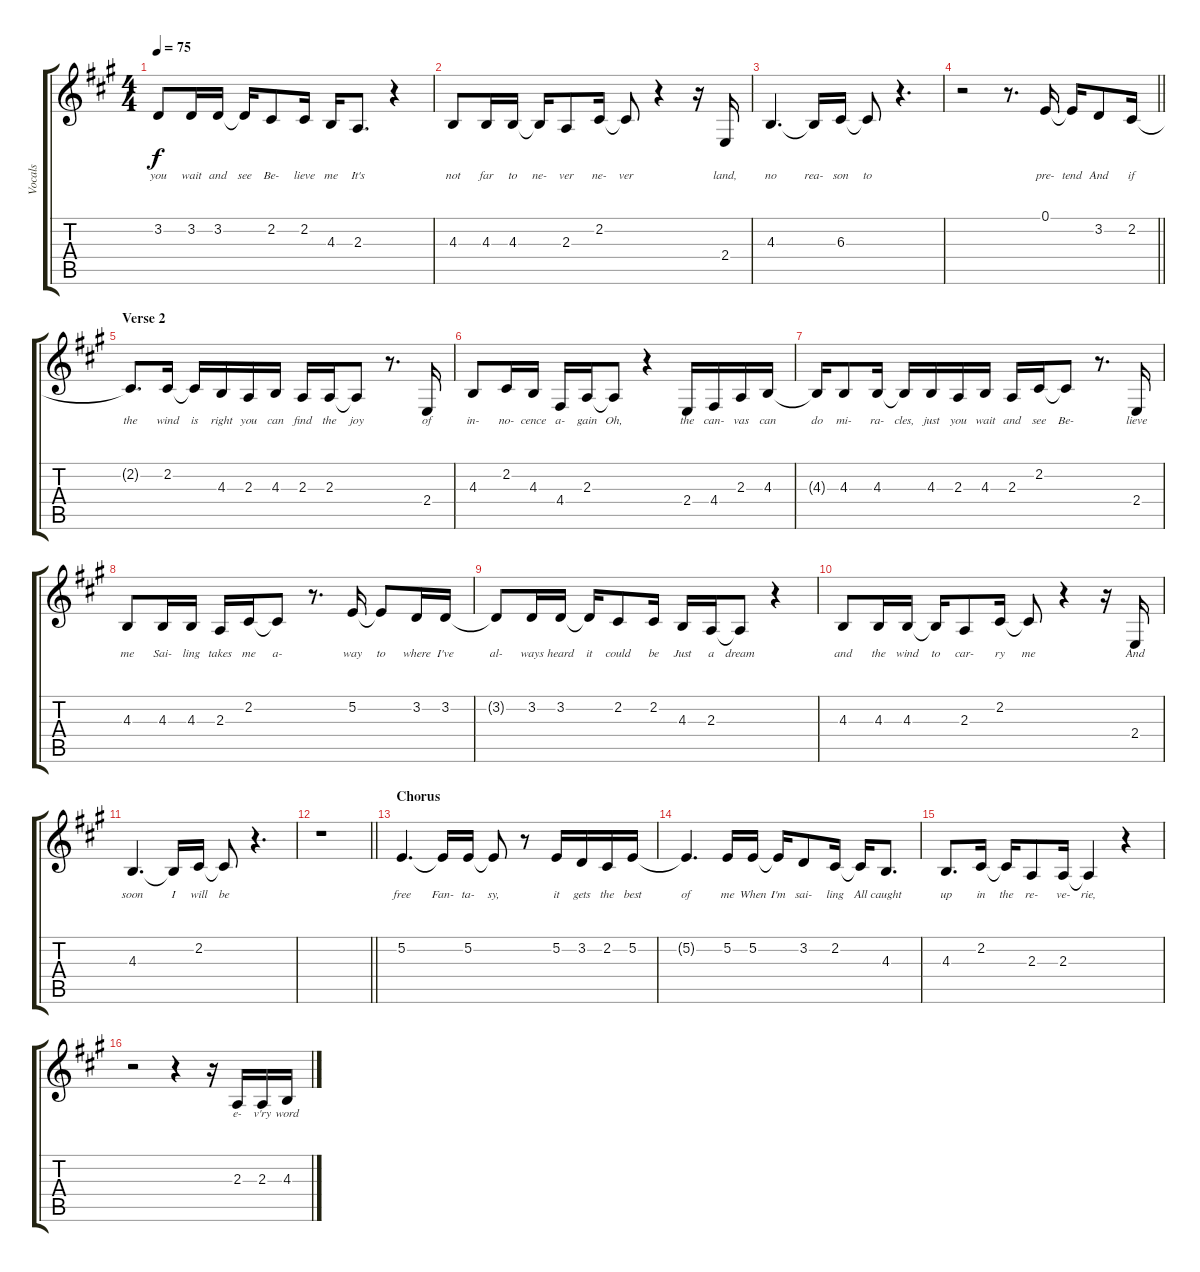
\track ("Vocals" "Vocals") {instrument altosax}
\staff {score tabs}
\tuning (E4 B3 G3 D3 A2 E2) {hide}
\ts (4 4)
\tempo 75
\clef g2
\ks f#minor
3.2{t}.8{lyrics (0 "you") lyrics (1 "") lyrics (2 "") lyrics (3 "") lyrics (4 "") dy f} 3.2.16{lyrics (0 "wait") lyrics (1 "") lyrics (2 "") lyrics (3 "") lyrics (4 "")} 3.2.16{lyrics (0 "and") lyrics (1 "") lyrics (2 "") lyrics (3 "") lyrics (4 "")} 3.2{t}.16{lyrics (0 "see") lyrics (1 "") lyrics (2 "") lyrics (3 "") lyrics (4 "")} 2.2.8{lyrics (0 "Be-") lyrics (1 "") lyrics (2 "") lyrics (3 "") lyrics (4 "")} 2.2.16{lyrics (0 "lieve") lyrics (1 "") lyrics (2 "") lyrics (3 "") lyrics (4 "")} 4.3.16{lyrics (0 "me") lyrics (1 "") lyrics (2 "") lyrics (3 "") lyrics (4 "")} 2.3.8{d lyrics (0 "It's") lyrics (1 "") lyrics (2 "") lyrics (3 "") lyrics (4 "")} r.4 |
4.3.8{lyrics (0 "not") lyrics (1 "") lyrics (2 "") lyrics (3 "") lyrics (4 "")} 4.3.16{lyrics (0 "far") lyrics (1 "") lyrics (2 "") lyrics (3 "") lyrics (4 "")} 4.3.16{lyrics (0 "to") lyrics (1 "") lyrics (2 "") lyrics (3 "") lyrics (4 "")} 4.3{t}.16{lyrics (0 "ne-") lyrics (1 "") lyrics (2 "") lyrics (3 "") lyrics (4 "")} 2.3.8{lyrics (0 "ver") lyrics (1 "") lyrics (2 "") lyrics (3 "") lyrics (4 "")} 2.2.16{lyrics (0 "ne-") lyrics (1 "") lyrics (2 "") lyrics (3 "") lyrics (4 "")} 2.2{t}.8{lyrics (0 "ver") lyrics (1 "") lyrics (2 "") lyrics (3 "") lyrics (4 "")} r.4 r.16 2.4.16{lyrics (0 "land,") lyrics (1 "") lyrics (2 "") lyrics (3 "") lyrics (4 "")} |
4.3.4{d lyrics (0 "no") lyrics (1 "") lyrics (2 "") lyrics (3 "") lyrics (4 "")} 4.3{t}.16{lyrics (0 "rea-") lyrics (1 "") lyrics (2 "") lyrics (3 "") lyrics (4 "")} 6.3.16{lyrics (0 "son") lyrics (1 "") lyrics (2 "") lyrics (3 "") lyrics (4 "")} 6.3{t}.8{lyrics (0 "to") lyrics (1 "") lyrics (2 "") lyrics (3 "") lyrics (4 "")} r.4{d} |
\barLineRight lightlight
r.2 r.8{d} 0.1.16{lyrics (0 "pre-") lyrics (1 "") lyrics (2 "") lyrics (3 "") lyrics (4 "")} 0.1{t}.16{lyrics (0 "tend") lyrics (1 "") lyrics (2 "") lyrics (3 "") lyrics (4 "")} 3.2.8{lyrics (0 "And") lyrics (1 "") lyrics (2 "") lyrics (3 "") lyrics (4 "")} 2.2.16{lyrics (0 "if") lyrics (1 "") lyrics (2 "") lyrics (3 "") lyrics (4 "")} |
\section ("" "Verse 2")
2.2{t}.8{d lyrics (0 "the") lyrics (1 "") lyrics (2 "") lyrics (3 "") lyrics (4 "")} 2.2.16{lyrics (0 "wind") lyrics (1 "") lyrics (2 "") lyrics (3 "") lyrics (4 "")} 2.2{t}.16{lyrics (0 "is") lyrics (1 "") lyrics (2 "") lyrics (3 "") lyrics (4 "")} 4.3.16{lyrics (0 "right") lyrics (1 "") lyrics (2 "") lyrics (3 "") lyrics (4 "")} 2.3.16{lyrics (0 "you") lyrics (1 "") lyrics (2 "") lyrics (3 "") lyrics (4 "")} 4.3.16{lyrics (0 "can") lyrics (1 "") lyrics (2 "") lyrics (3 "") lyrics (4 "")} 2.3.16{lyrics (0 "find") lyrics (1 "") lyrics (2 "") lyrics (3 "") lyrics (4 "")} 2.3.16{lyrics (0 "the") lyrics (1 "") lyrics (2 "") lyrics (3 "") lyrics (4 "")} 2.3{t}.8{lyrics (0 "joy") lyrics (1 "") lyrics (2 "") lyrics (3 "") lyrics (4 "")} r.8{d} 2.4.16{lyrics (0 "of") lyrics (1 "") lyrics (2 "") lyrics (3 "") lyrics (4 "")} |
4.3.8{lyrics (0 "in-") lyrics (1 "") lyrics (2 "") lyrics (3 "") lyrics (4 "")} 2.2.16{lyrics (0 "no-") lyrics (1 "") lyrics (2 "") lyrics (3 "") lyrics (4 "")} 4.3.16{lyrics (0 "cence") lyrics (1 "") lyrics (2 "") lyrics (3 "") lyrics (4 "")} 4.4.16{lyrics (0 "a-") lyrics (1 "") lyrics (2 "") lyrics (3 "") lyrics (4 "")} 2.3.16{lyrics (0 "gain") lyrics (1 "") lyrics (2 "") lyrics (3 "") lyrics (4 "")} 2.3{t}.8{lyrics (0 "Oh,") lyrics (1 "") lyrics (2 "") lyrics (3 "") lyrics (4 "")} r.4 2.4.16{lyrics (0 "the") lyrics (1 "") lyrics (2 "") lyrics (3 "") lyrics (4 "")} 4.4.16{lyrics (0 "can-") lyrics (1 "") lyrics (2 "") lyrics (3 "") lyrics (4 "")} 2.3.16{lyrics (0 "vas") lyrics (1 "") lyrics (2 "") lyrics (3 "") lyrics (4 "")} 4.3.16{lyrics (0 "can") lyrics (1 "") lyrics (2 "") lyrics (3 "") lyrics (4 "")} |
4.3{t}.16{lyrics (0 "do") lyrics (1 "") lyrics (2 "") lyrics (3 "") lyrics (4 "")} 4.3.8{lyrics (0 "mi-") lyrics (1 "") lyrics (2 "") lyrics (3 "") lyrics (4 "")} 4.3.16{lyrics (0 "ra-") lyrics (1 "") lyrics (2 "") lyrics (3 "") lyrics (4 "")} 4.3{t}.16{lyrics (0 "cles,") lyrics (1 "") lyrics (2 "") lyrics (3 "") lyrics (4 "")} 4.3.16{lyrics (0 "just") lyrics (1 "") lyrics (2 "") lyrics (3 "") lyrics (4 "")} 2.3.16{lyrics (0 "you") lyrics (1 "") lyrics (2 "") lyrics (3 "") lyrics (4 "")} 4.3.16{lyrics (0 "wait") lyrics (1 "") lyrics (2 "") lyrics (3 "") lyrics (4 "")} 2.3.16{lyrics (0 "and") lyrics (1 "") lyrics (2 "") lyrics (3 "") lyrics (4 "")} 2.2.16{lyrics (0 "see") lyrics (1 "") lyrics (2 "") lyrics (3 "") lyrics (4 "")} 2.2{t}.8{lyrics (0 "Be-") lyrics (1 "") lyrics (2 "") lyrics (3 "") lyrics (4 "")} r.8{d} 2.4.16{lyrics (0 "lieve") lyrics (1 "") lyrics (2 "") lyrics (3 "") lyrics (4 "")} |
4.3.8{lyrics (0 "me") lyrics (1 "") lyrics (2 "") lyrics (3 "") lyrics (4 "")} 4.3.16{lyrics (0 "Sai-") lyrics (1 "") lyrics (2 "") lyrics (3 "") lyrics (4 "")} 4.3.16{lyrics (0 "ling") lyrics (1 "") lyrics (2 "") lyrics (3 "") lyrics (4 "")} 2.3.16{lyrics (0 "takes") lyrics (1 "") lyrics (2 "") lyrics (3 "") lyrics (4 "")} 2.2.16{lyrics (0 "me") lyrics (1 "") lyrics (2 "") lyrics (3 "") lyrics (4 "")} 2.2{t}.8{lyrics (0 "a-") lyrics (1 "") lyrics (2 "") lyrics (3 "") lyrics (4 "")} r.8{d} 5.2.16{lyrics (0 "way") lyrics (1 "") lyrics (2 "") lyrics (3 "") lyrics (4 "")} 5.2{t}.8{lyrics (0 "to") lyrics (1 "") lyrics (2 "") lyrics (3 "") lyrics (4 "")} 3.2.16{lyrics (0 "where") lyrics (1 "") lyrics (2 "") lyrics (3 "") lyrics (4 "")} 3.2.16{lyrics (0 "I've") lyrics (1 "") lyrics (2 "") lyrics (3 "") lyrics (4 "")} |
3.2{t}.8{lyrics (0 "al-") lyrics (1 "") lyrics (2 "") lyrics (3 "") lyrics (4 "")} 3.2.16{lyrics (0 "ways") lyrics (1 "") lyrics (2 "") lyrics (3 "") lyrics (4 "")} 3.2.16{lyrics (0 "heard") lyrics (1 "") lyrics (2 "") lyrics (3 "") lyrics (4 "")} 3.2{t}.16{lyrics (0 "it") lyrics (1 "") lyrics (2 "") lyrics (3 "") lyrics (4 "")} 2.2.8{lyrics (0 "could") lyrics (1 "") lyrics (2 "") lyrics (3 "") lyrics (4 "")} 2.2.16{lyrics (0 "be") lyrics (1 "") lyrics (2 "") lyrics (3 "") lyrics (4 "")} 4.3.16{lyrics (0 "Just") lyrics (1 "") lyrics (2 "") lyrics (3 "") lyrics (4 "")} 2.3.16{lyrics (0 "a") lyrics (1 "") lyrics (2 "") lyrics (3 "") lyrics (4 "")} 2.3{t}.8{lyrics (0 "dream") lyrics (1 "") lyrics (2 "") lyrics (3 "") lyrics (4 "")} r.4 |
4.3.8{lyrics (0 "and") lyrics (1 "") lyrics (2 "") lyrics (3 "") lyrics (4 "")} 4.3.16{lyrics (0 "the") lyrics (1 "") lyrics (2 "") lyrics (3 "") lyrics (4 "")} 4.3.16{lyrics (0 "wind") lyrics (1 "") lyrics (2 "") lyrics (3 "") lyrics (4 "")} 4.3{t}.16{lyrics (0 "to") lyrics (1 "") lyrics (2 "") lyrics (3 "") lyrics (4 "")} 2.3.8{lyrics (0 "car-") lyrics (1 "") lyrics (2 "") lyrics (3 "") lyrics (4 "")} 2.2.16{lyrics (0 "ry") lyrics (1 "") lyrics (2 "") lyrics (3 "") lyrics (4 "")} 2.2{t}.8{lyrics (0 "me") lyrics (1 "") lyrics (2 "") lyrics (3 "") lyrics (4 "")} r.4 r.16 2.4.16{lyrics (0 "And") lyrics (1 "") lyrics (2 "") lyrics (3 "") lyrics (4 "")} |
4.3.4{d lyrics (0 "soon") lyrics (1 "") lyrics (2 "") lyrics (3 "") lyrics (4 "")} 4.3{t}.16{lyrics (0 "I") lyrics (1 "") lyrics (2 "") lyrics (3 "") lyrics (4 "")} 2.2.16{lyrics (0 "will") lyrics (1 "") lyrics (2 "") lyrics (3 "") lyrics (4 "")} 2.2{t}.8{lyrics (0 "be") lyrics (1 "") lyrics (2 "") lyrics (3 "") lyrics (4 "")} r.4{d} |
\barLineRight lightlight
r.1 |
\section ("" "Chorus")
5.2.4{d lyrics (0 "free") lyrics (1 "") lyrics (2 "") lyrics (3 "") lyrics (4 "")} 5.2{t}.16{lyrics (0 "Fan-") lyrics (1 "") lyrics (2 "") lyrics (3 "") lyrics (4 "")} 5.2.16{lyrics (0 "ta-") lyrics (1 "") lyrics (2 "") lyrics (3 "") lyrics (4 "")} 5.2{t}.8{lyrics (0 "sy,") lyrics (1 "") lyrics (2 "") lyrics (3 "") lyrics (4 "")} r.8 5.2.16{lyrics (0 "it") lyrics (1 "") lyrics (2 "") lyrics (3 "") lyrics (4 "")} 3.2.16{lyrics (0 "gets") lyrics (1 "") lyrics (2 "") lyrics (3 "") lyrics (4 "")} 2.2.16{lyrics (0 "the") lyrics (1 "") lyrics (2 "") lyrics (3 "") lyrics (4 "")} 5.2.16{lyrics (0 "best") lyrics (1 "") lyrics (2 "") lyrics (3 "") lyrics (4 "")} |
5.2{t}.4{d lyrics (0 "of") lyrics (1 "") lyrics (2 "") lyrics (3 "") lyrics (4 "")} 5.2.16{lyrics (0 "me") lyrics (1 "") lyrics (2 "") lyrics (3 "") lyrics (4 "")} 5.2.16{lyrics (0 "When") lyrics (1 "") lyrics (2 "") lyrics (3 "") lyrics (4 "")} 5.2{t}.16{lyrics (0 "I'm") lyrics (1 "") lyrics (2 "") lyrics (3 "") lyrics (4 "")} 3.2.8{lyrics (0 "sai-") lyrics (1 "") lyrics (2 "") lyrics (3 "") lyrics (4 "")} 2.2.16{lyrics (0 "ling") lyrics (1 "") lyrics (2 "") lyrics (3 "") lyrics (4 "")} 2.2{t}.16{lyrics (0 "All") lyrics (1 "") lyrics (2 "") lyrics (3 "") lyrics (4 "")} 4.3.8{d lyrics (0 "caught") lyrics (1 "") lyrics (2 "") lyrics (3 "") lyrics (4 "")} |
4.3.8{d lyrics (0 "up") lyrics (1 "") lyrics (2 "") lyrics (3 "") lyrics (4 "")} 2.2.16{lyrics (0 "in") lyrics (1 "") lyrics (2 "") lyrics (3 "") lyrics (4 "")} 2.2{t}.16{lyrics (0 "the") lyrics (1 "") lyrics (2 "") lyrics (3 "") lyrics (4 "")} 2.3.8{lyrics (0 "re-") lyrics (1 "") lyrics (2 "") lyrics (3 "") lyrics (4 "")} 2.3.16{lyrics (0 "ve-") lyrics (1 "") lyrics (2 "") lyrics (3 "") lyrics (4 "")} 2.3{t}.4{lyrics (0 "rie,") lyrics (1 "") lyrics (2 "") lyrics (3 "") lyrics (4 "")} r.4 |
r.2 r.4 r.16 2.3.16{lyrics (0 "e-") lyrics (1 "") lyrics (2 "") lyrics (3 "") lyrics (4 "")} 2.3.16{lyrics (0 "v'ry") lyrics (1 "") lyrics (2 "") lyrics (3 "") lyrics (4 "")} 4.3.16{lyrics (0 "word") lyrics (1 "") lyrics (2 "") lyrics (3 "") lyrics (4 "")}
